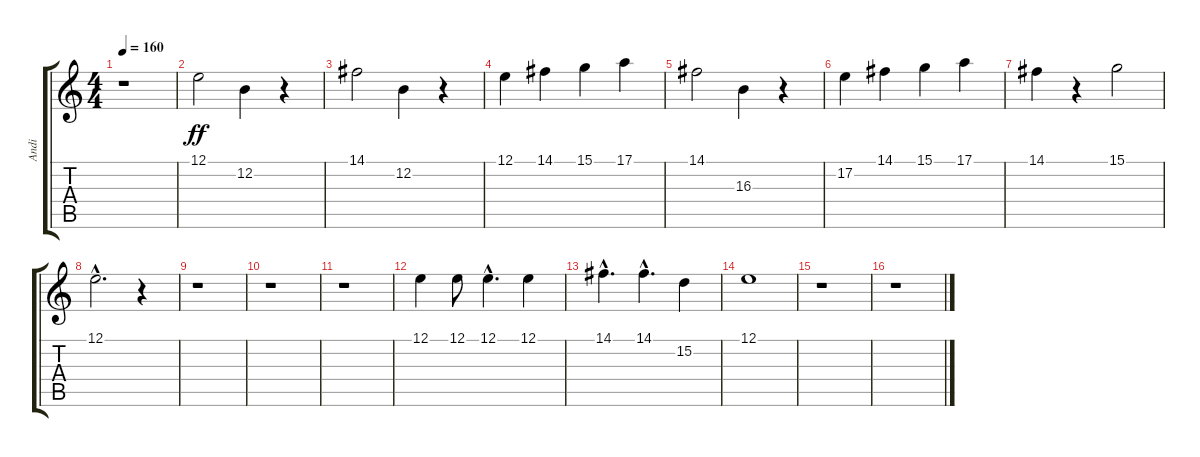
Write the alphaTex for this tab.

\track ("Andi" "Andi") {instrument flute}
\staff {score tabs}
\tuning (E4 B3 G3 D3 A2 E2) {hide}
\ts (4 4)
\tempo 160
\clef g2
\ks c
r.1{dy ff} |
12.1.2 12.2.4 r.4 |
14.1.2 12.2.4 r.4 |
12.1.4 14.1.4 15.1.4 17.1.4 |
14.1.2 16.3.4 r.4 |
17.2.4 14.1.4 15.1.4 17.1.4 |
14.1.4 r.4 15.1.2 |
12.1{hac}.2{d} r.4 |
r.1 |
r.1 |
r.1 |
12.1.4 12.1.8 12.1{hac}.4{d} 12.1.4 |
14.1{hac}.4{d} 14.1{hac}.4{d} 15.2.4 |
12.1.1 |
r.1 |
r.1
